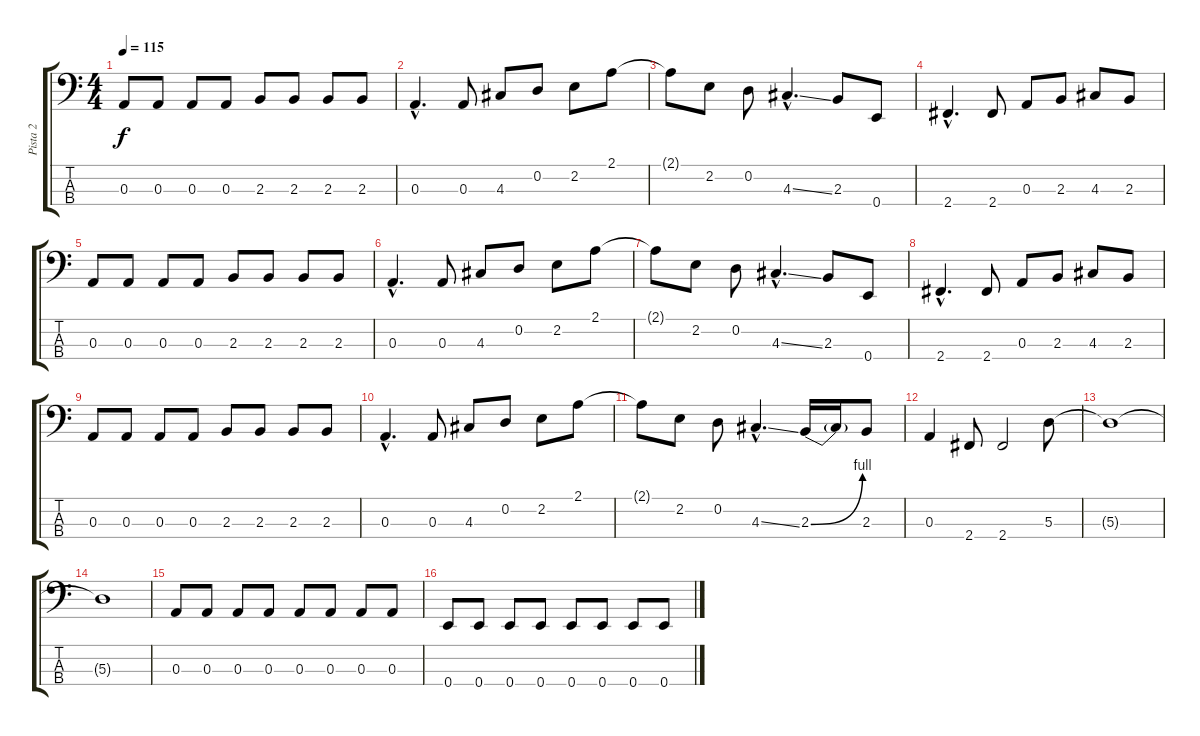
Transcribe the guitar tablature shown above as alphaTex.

\track ("Pista 2" "Pista 2") {instrument electricbassfinger}
\staff {score tabs}
\tuning (G2 D2 A1 E1) {hide}
\ts (4 4)
\tempo 115
\clef f4
\ks c
0.3.8{dy f} 0.3.8 0.3.8 0.3.8 2.3.8 2.3.8 2.3.8 2.3.8 |
0.3{hac}.4{d} 0.3.8 4.3.8 0.2.8 2.2.8 2.1.8 |
2.1{t}.8 2.2.8 0.2.8 4.3{ss hac}.4{d} 2.3.8 0.4.8 |
2.4{hac}.4{d} 2.4.8 0.3.8 2.3.8 4.3.8 2.3.8 |
0.3.8 0.3.8 0.3.8 0.3.8 2.3.8 2.3.8 2.3.8 2.3.8 |
0.3{hac}.4{d} 0.3.8 4.3.8 0.2.8 2.2.8 2.1.8 |
2.1{t}.8 2.2.8 0.2.8 4.3{ss hac}.4{d} 2.3.8 0.4.8 |
2.4{hac}.4{d} 2.4.8 0.3.8 2.3.8 4.3.8 2.3.8 |
0.3.8 0.3.8 0.3.8 0.3.8 2.3.8 2.3.8 2.3.8 2.3.8 |
0.3{hac}.4{d} 0.3.8 4.3.8 0.2.8 2.2.8 2.1.8 |
2.1{t}.8 2.2.8 0.2.8 4.3{ss hac}.4{d} 2.3{be (bend 0 0 60 4)}.16 2.3{t}.16 2.3.8 |
0.3.4 2.4.8 2.4.2 5.3.8 |
5.3{t}.1 |
5.3{t}.1 |
0.3.8 0.3.8 0.3.8 0.3.8 0.3.8 0.3.8 0.3.8 0.3.8 |
0.4.8 0.4.8 0.4.8 0.4.8 0.4.8 0.4.8 0.4.8 0.4.8
